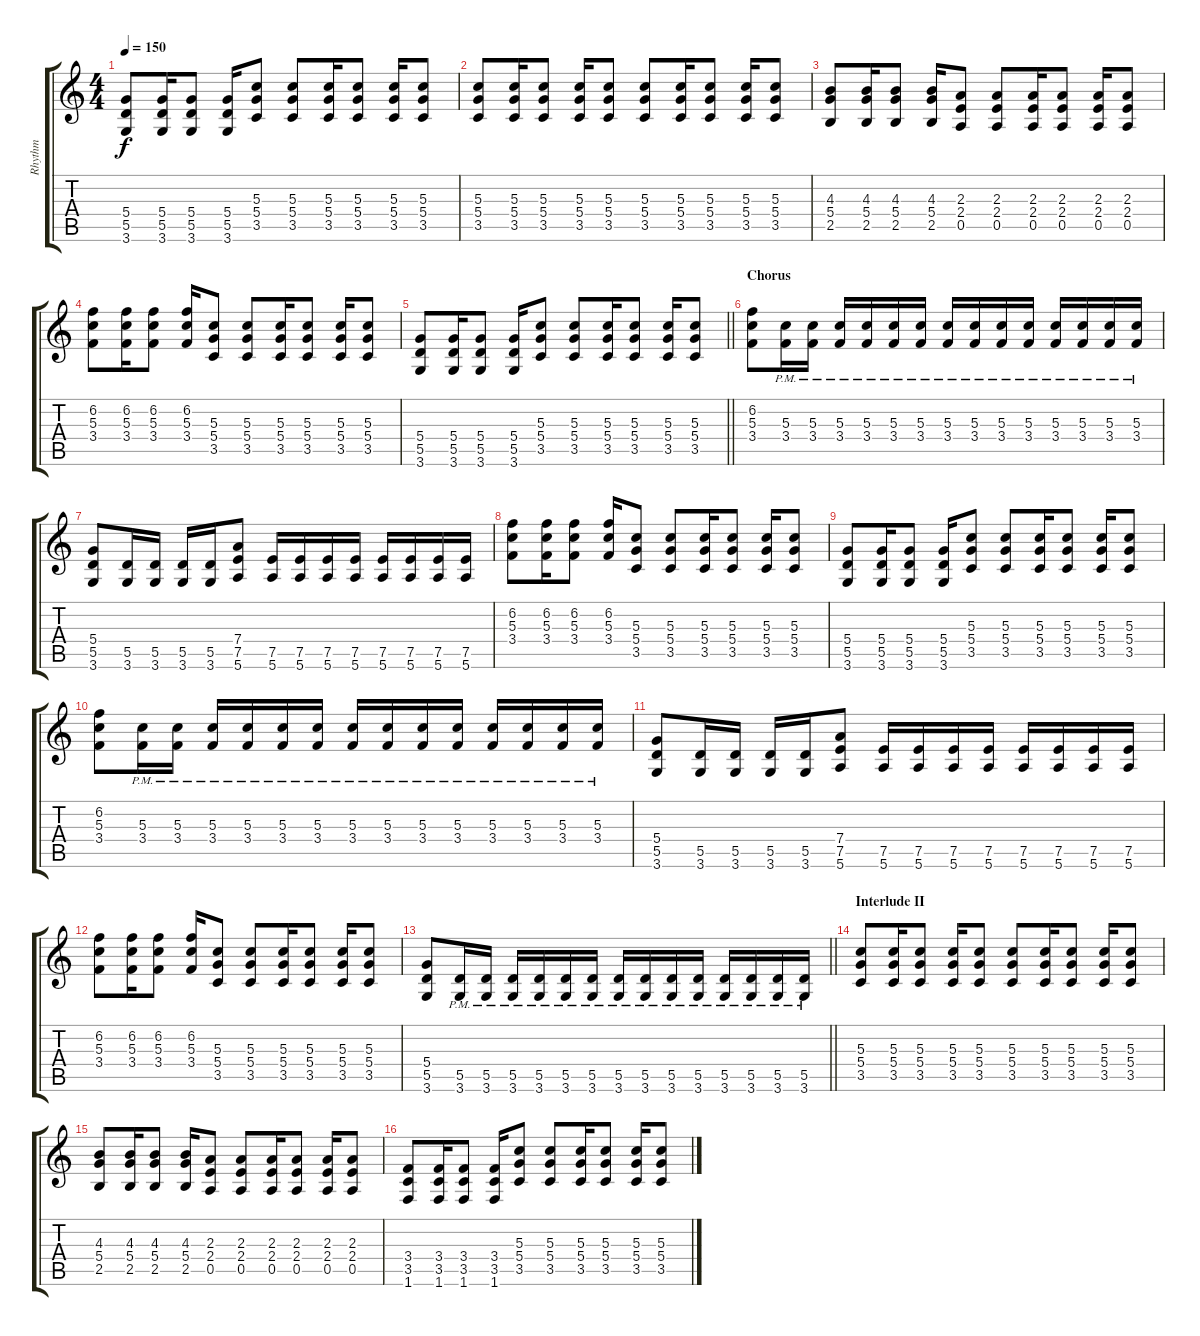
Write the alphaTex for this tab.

\track ("Rhythm" "Rhythm") {instrument overdrivenguitar}
\staff {score tabs}
\tuning (E4 B3 G3 D3 A2 E2) {hide}
\ts (4 4)
\tempo 150
\clef g2
\ks c
(5.4 5.5 3.6).8{dy f} (5.4 5.5 3.6).16 (5.4 5.5 3.6).8 (5.4 5.5 3.6).16 (5.3 5.4 3.5).8 (5.3 5.4 3.5).8 (5.3 5.4 3.5).16 (5.3 5.4 3.5).8 (5.3 5.4 3.5).16 (5.3 5.4 3.5).8 |
(5.3 5.4 3.5).8 (5.3 5.4 3.5).16 (5.3 5.4 3.5).8 (5.3 5.4 3.5).16 (5.3 5.4 3.5).8 (5.3 5.4 3.5).8 (5.3 5.4 3.5).16 (5.3 5.4 3.5).8 (5.3 5.4 3.5).16 (5.3 5.4 3.5).8 |
(4.3 5.4 2.5).8 (4.3 5.4 2.5).16 (4.3 5.4 2.5).8 (4.3 5.4 2.5).16 (2.3 2.4 0.5).8 (2.3 2.4 0.5).8 (2.3 2.4 0.5).16 (2.3 2.4 0.5).8 (2.3 2.4 0.5).16 (2.3 2.4 0.5).8 |
(6.2 5.3 3.4).8 (6.2 5.3 3.4).16 (6.2 5.3 3.4).8 (6.2 5.3 3.4).16 (5.3 5.4 3.5).8 (5.3 5.4 3.5).8 (5.3 5.4 3.5).16 (5.3 5.4 3.5).8 (5.3 5.4 3.5).16 (5.3 5.4 3.5).8 |
\barLineRight lightlight
(5.4 5.5 3.6).8 (5.4 5.5 3.6).16 (5.4 5.5 3.6).8 (5.4 5.5 3.6).16 (5.3 5.4 3.5).8 (5.3 5.4 3.5).8 (5.3 5.4 3.5).16 (5.3 5.4 3.5).8 (5.3 5.4 3.5).16 (5.3 5.4 3.5).8 |
\section ("" "Chorus")
(6.2 5.3 3.4).8 (5.3{pm} 3.4{pm}).16 (5.3{pm} 3.4{pm}).16 (5.3{pm} 3.4{pm}).16 (5.3{pm} 3.4{pm}).16 (5.3{pm} 3.4{pm}).16 (5.3{pm} 3.4{pm}).16 (5.3{pm} 3.4{pm}).16 (5.3{pm} 3.4{pm}).16 (5.3{pm} 3.4{pm}).16 (5.3{pm} 3.4{pm}).16 (5.3{pm} 3.4{pm}).16 (5.3{pm} 3.4{pm}).16 (5.3{pm} 3.4{pm}).16 (5.3{pm} 3.4{pm}).16 |
(5.4 5.5 3.6).8 (5.5 3.6).16 (5.5 3.6).16 (5.5 3.6).16 (5.5 3.6).16 (7.4 7.5 5.6).8 (7.5 5.6).16 (7.5 5.6).16 (7.5 5.6).16 (7.5 5.6).16 (7.5 5.6).16 (7.5 5.6).16 (7.5 5.6).16 (7.5 5.6).16 |
(6.2 5.3 3.4).8 (6.2 5.3 3.4).16 (6.2 5.3 3.4).8 (6.2 5.3 3.4).16 (5.3 5.4 3.5).8 (5.3 5.4 3.5).8 (5.3 5.4 3.5).16 (5.3 5.4 3.5).8 (5.3 5.4 3.5).16 (5.3 5.4 3.5).8 |
(5.4 5.5 3.6).8 (5.4 5.5 3.6).16 (5.4 5.5 3.6).8 (5.4 5.5 3.6).16 (5.3 5.4 3.5).8 (5.3 5.4 3.5).8 (5.3 5.4 3.5).16 (5.3 5.4 3.5).8 (5.3 5.4 3.5).16 (5.3 5.4 3.5).8 |
(6.2 5.3 3.4).8 (5.3{pm} 3.4{pm}).16 (5.3{pm} 3.4{pm}).16 (5.3{pm} 3.4{pm}).16 (5.3{pm} 3.4{pm}).16 (5.3{pm} 3.4{pm}).16 (5.3{pm} 3.4{pm}).16 (5.3{pm} 3.4{pm}).16 (5.3{pm} 3.4{pm}).16 (5.3{pm} 3.4{pm}).16 (5.3{pm} 3.4{pm}).16 (5.3{pm} 3.4{pm}).16 (5.3{pm} 3.4{pm}).16 (5.3{pm} 3.4{pm}).16 (5.3{pm} 3.4{pm}).16 |
(5.4 5.5 3.6).8 (5.5 3.6).16 (5.5 3.6).16 (5.5 3.6).16 (5.5 3.6).16 (7.4 7.5 5.6).8 (7.5 5.6).16 (7.5 5.6).16 (7.5 5.6).16 (7.5 5.6).16 (7.5 5.6).16 (7.5 5.6).16 (7.5 5.6).16 (7.5 5.6).16 |
(6.2 5.3 3.4).8 (6.2 5.3 3.4).16 (6.2 5.3 3.4).8 (6.2 5.3 3.4).16 (5.3 5.4 3.5).8 (5.3 5.4 3.5).8 (5.3 5.4 3.5).16 (5.3 5.4 3.5).8 (5.3 5.4 3.5).16 (5.3 5.4 3.5).8 |
\barLineRight lightlight
(5.4 5.5 3.6).8 (5.5{pm} 3.6{pm}).16 (5.5{pm} 3.6{pm}).16 (5.5{pm} 3.6{pm}).16 (5.5{pm} 3.6{pm}).16 (5.5{pm} 3.6{pm}).16 (5.5{pm} 3.6{pm}).16 (5.5{pm} 3.6{pm}).16 (5.5{pm} 3.6{pm}).16 (5.5{pm} 3.6{pm}).16 (5.5{pm} 3.6{pm}).16 (5.5{pm} 3.6{pm}).16 (5.5{pm} 3.6{pm}).16 (5.5{pm} 3.6{pm}).16 (5.5{pm} 3.6{pm}).16 |
\section ("" "Interlude II")
(5.3 5.4 3.5).8 (5.3 5.4 3.5).16 (5.3 5.4 3.5).8 (5.3 5.4 3.5).16 (5.3 5.4 3.5).8 (5.3 5.4 3.5).8 (5.3 5.4 3.5).16 (5.3 5.4 3.5).8 (5.3 5.4 3.5).16 (5.3 5.4 3.5).8 |
(4.3 5.4 2.5).8 (4.3 5.4 2.5).16 (4.3 5.4 2.5).8 (4.3 5.4 2.5).16 (2.3 2.4 0.5).8 (2.3 2.4 0.5).8 (2.3 2.4 0.5).16 (2.3 2.4 0.5).8 (2.3 2.4 0.5).16 (2.3 2.4 0.5).8 |
(3.4 3.5 1.6).8 (3.4 3.5 1.6).16 (3.4 3.5 1.6).8 (3.4 3.5 1.6).16 (5.3 5.4 3.5).8 (5.3 5.4 3.5).8 (5.3 5.4 3.5).16 (5.3 5.4 3.5).8 (5.3 5.4 3.5).16 (5.3 5.4 3.5).8
